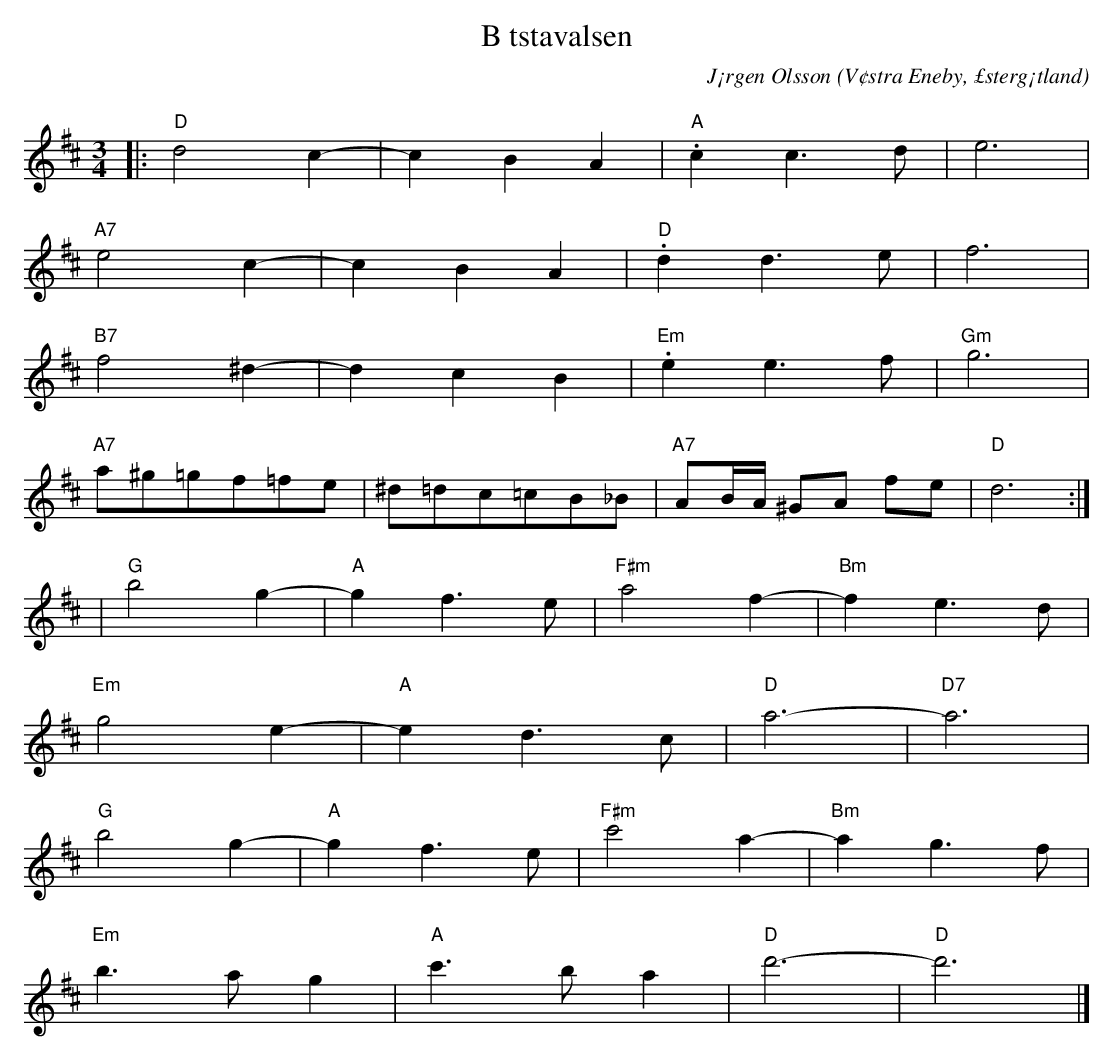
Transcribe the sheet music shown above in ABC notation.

X:1
T:B tstavalsen
C:J¡rgen Olsson
O:V¢stra Eneby, £sterg¡tland
Q:160
M:3/4
L:1/8
K:D
|:"D"d4 c2-|c2B2A2 |"A".c2 c3 d|e6 |
"A7" e4 c2-|c2B2A2 |"D".d2 d3 e|f6 |
"B7"f4 ^d2-|d2c2B2 |"Em".e2 e3 f|"Gm"g6 |
"A7" a^g=gf=fe|^d=dc=cB_B|"A7"AB/2A/2 ^GA fe|"D"d6 :|]
|"G"b4 g2-|"A"g2f3e |"F#m"a4 f2-|"Bm"f2e3d |
 "Em"g4 e2-|"A"e2d3c |"D"a6-|"D7"a6 |
"G"b4 g2-|"A"g2f3e |"F#m"c'4 a2-|"Bm"a2g3f |
 "Em"b3 a g2|"A"c'3 b a2 |"D"d'6-|"D"d'6 |]
